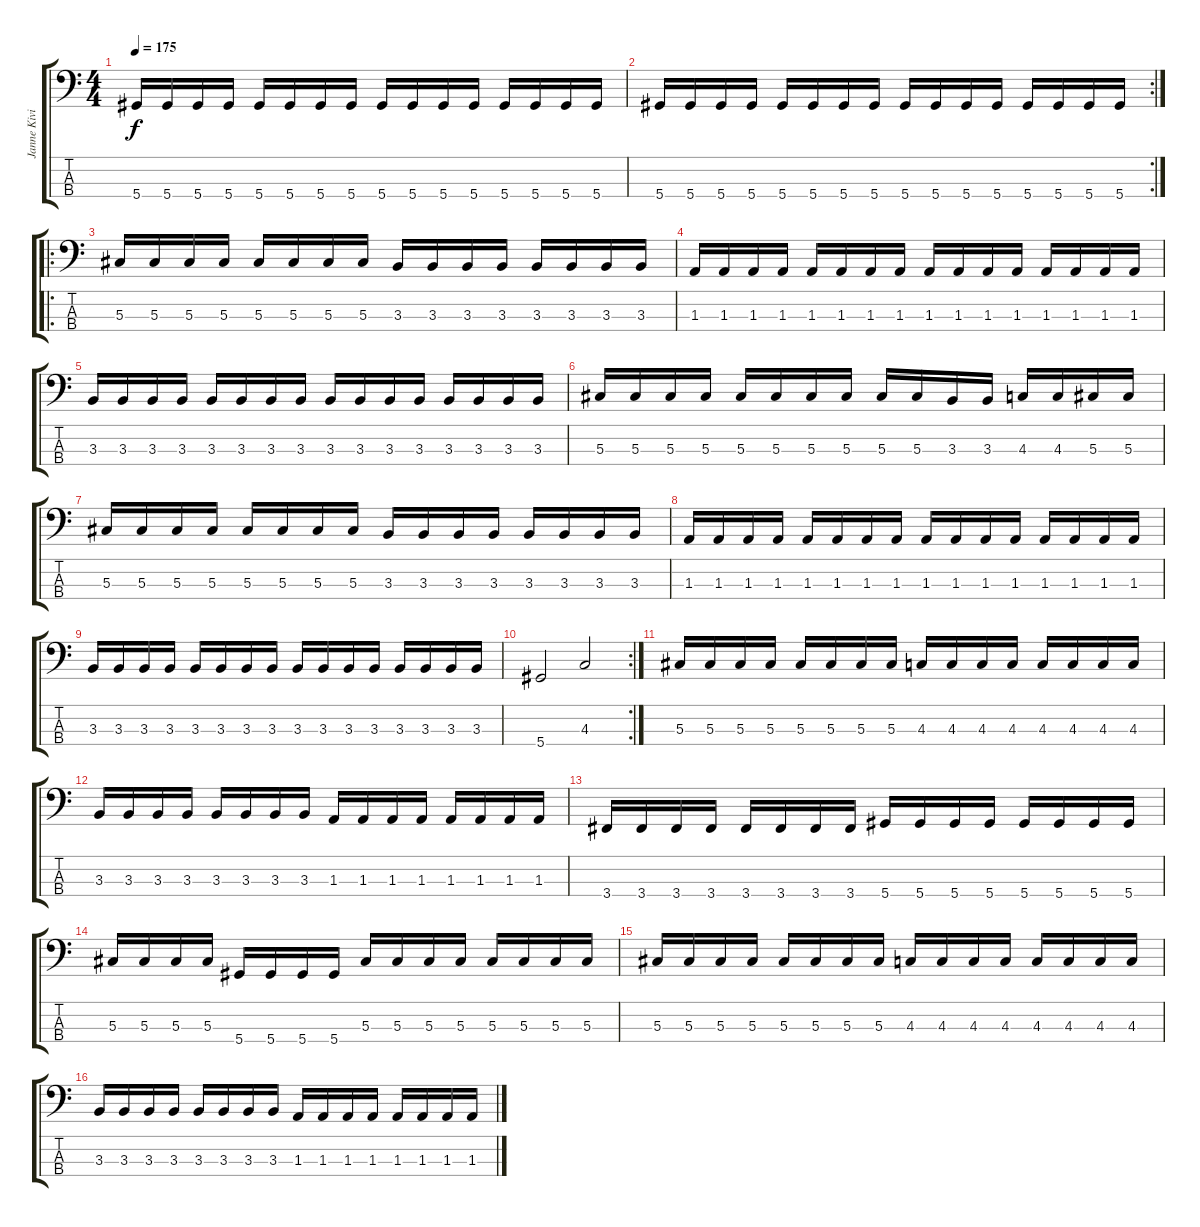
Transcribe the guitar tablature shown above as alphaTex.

\track ("Janne Kivilahti" "Janne Kivi") {instrument electricbasspick}
\staff {score tabs}
\tuning (Gb2 Db2 Ab1 Eb1) {hide}
\ts (4 4)
\tempo 175
\clef f4
\ks c
5.4.16{dy f} 5.4.16 5.4.16 5.4.16 5.4.16 5.4.16 5.4.16 5.4.16 5.4.16 5.4.16 5.4.16 5.4.16 5.4.16 5.4.16 5.4.16 5.4.16 |
\rc 2
5.4.16 5.4.16 5.4.16 5.4.16 5.4.16 5.4.16 5.4.16 5.4.16 5.4.16 5.4.16 5.4.16 5.4.16 5.4.16 5.4.16 5.4.16 5.4.16 |
\ro
5.3.16 5.3.16 5.3.16 5.3.16 5.3.16 5.3.16 5.3.16 5.3.16 3.3.16 3.3.16 3.3.16 3.3.16 3.3.16 3.3.16 3.3.16 3.3.16 |
1.3.16 1.3.16 1.3.16 1.3.16 1.3.16 1.3.16 1.3.16 1.3.16 1.3.16 1.3.16 1.3.16 1.3.16 1.3.16 1.3.16 1.3.16 1.3.16 |
3.3.16 3.3.16 3.3.16 3.3.16 3.3.16 3.3.16 3.3.16 3.3.16 3.3.16 3.3.16 3.3.16 3.3.16 3.3.16 3.3.16 3.3.16 3.3.16 |
5.3.16 5.3.16 5.3.16 5.3.16 5.3.16 5.3.16 5.3.16 5.3.16 5.3.16 5.3.16 3.3.16 3.3.16 4.3.16 4.3.16 5.3.16 5.3.16 |
5.3.16 5.3.16 5.3.16 5.3.16 5.3.16 5.3.16 5.3.16 5.3.16 3.3.16 3.3.16 3.3.16 3.3.16 3.3.16 3.3.16 3.3.16 3.3.16 |
1.3.16 1.3.16 1.3.16 1.3.16 1.3.16 1.3.16 1.3.16 1.3.16 1.3.16 1.3.16 1.3.16 1.3.16 1.3.16 1.3.16 1.3.16 1.3.16 |
3.3.16 3.3.16 3.3.16 3.3.16 3.3.16 3.3.16 3.3.16 3.3.16 3.3.16 3.3.16 3.3.16 3.3.16 3.3.16 3.3.16 3.3.16 3.3.16 |
\rc 2
5.4.2 4.3.2 |
5.3.16 5.3.16 5.3.16 5.3.16 5.3.16 5.3.16 5.3.16 5.3.16 4.3.16 4.3.16 4.3.16 4.3.16 4.3.16 4.3.16 4.3.16 4.3.16 |
3.3.16 3.3.16 3.3.16 3.3.16 3.3.16 3.3.16 3.3.16 3.3.16 1.3.16 1.3.16 1.3.16 1.3.16 1.3.16 1.3.16 1.3.16 1.3.16 |
3.4.16 3.4.16 3.4.16 3.4.16 3.4.16 3.4.16 3.4.16 3.4.16 5.4.16 5.4.16 5.4.16 5.4.16 5.4.16 5.4.16 5.4.16 5.4.16 |
5.3.16 5.3.16 5.3.16 5.3.16 5.4.16 5.4.16 5.4.16 5.4.16 5.3.16 5.3.16 5.3.16 5.3.16 5.3.16 5.3.16 5.3.16 5.3.16 |
5.3.16 5.3.16 5.3.16 5.3.16 5.3.16 5.3.16 5.3.16 5.3.16 4.3.16 4.3.16 4.3.16 4.3.16 4.3.16 4.3.16 4.3.16 4.3.16 |
3.3.16 3.3.16 3.3.16 3.3.16 3.3.16 3.3.16 3.3.16 3.3.16 1.3.16 1.3.16 1.3.16 1.3.16 1.3.16 1.3.16 1.3.16 1.3.16
